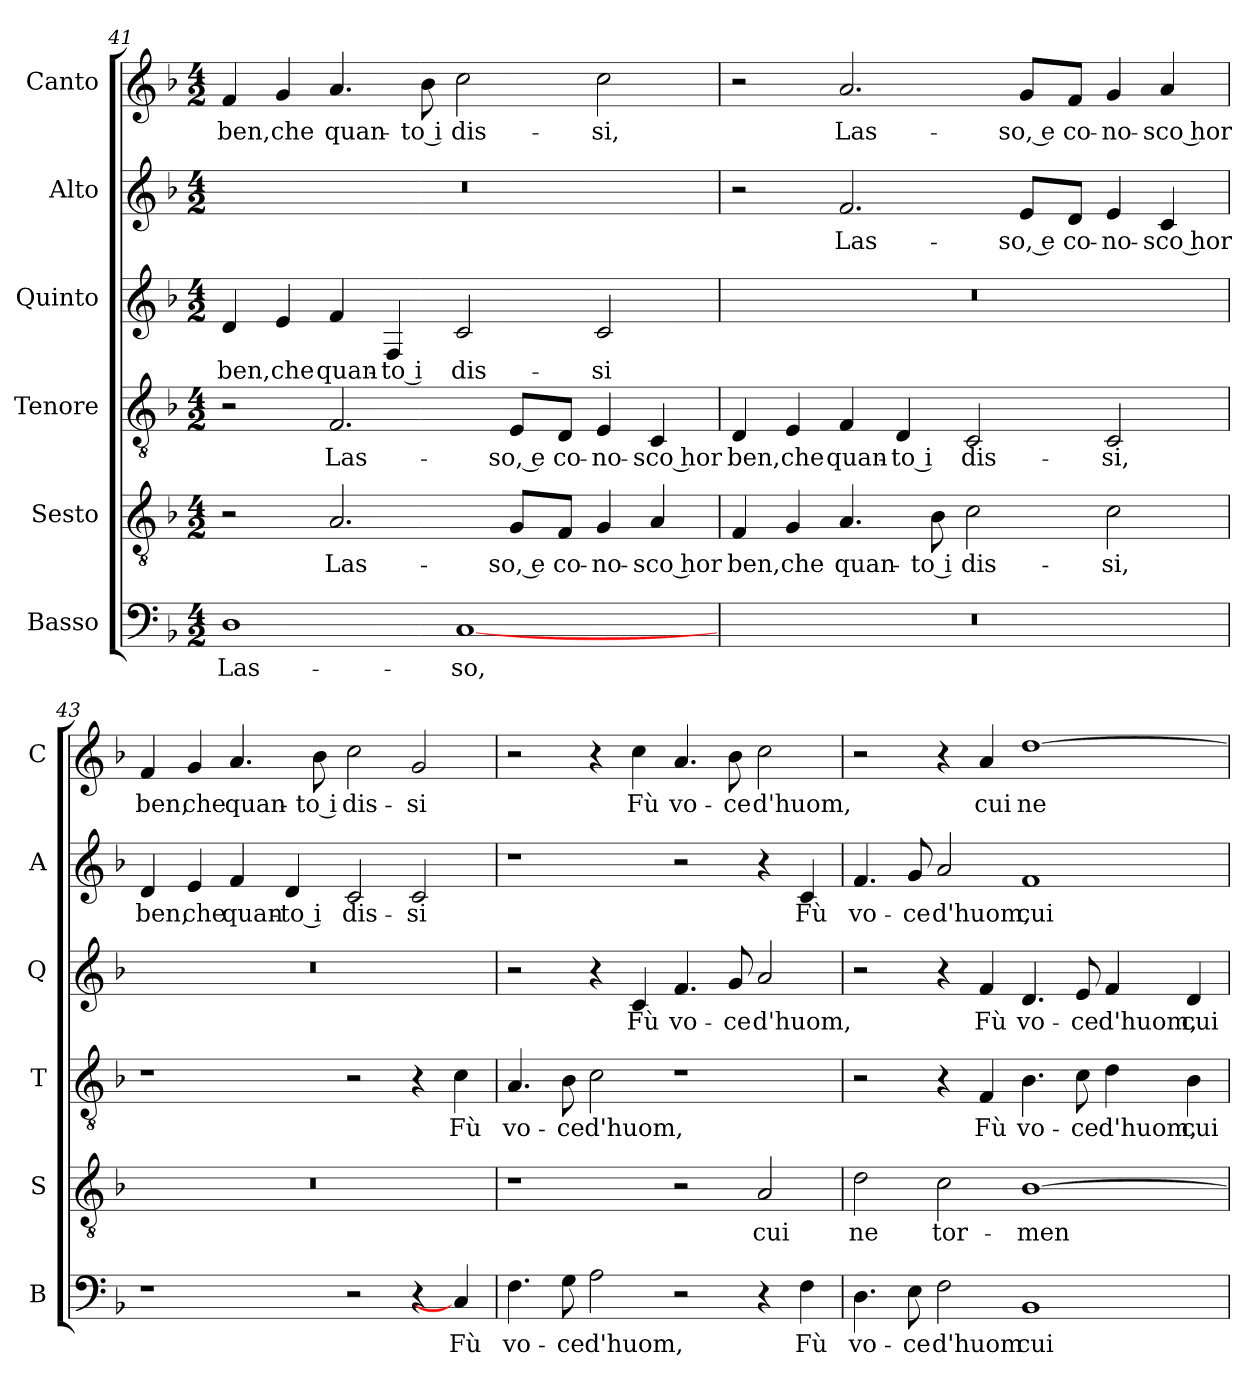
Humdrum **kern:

**kern	**text	**kern	**text	**kern	**text	**kern	**text	**kern	**text	**kern	**text
*part6	*part6	*part5	*part5	*part4	*part4	*part3	*part3	*part2	*part2	*part1	*part1
*staff6	*staff6	*staff5	*staff5	*staff4	*staff4	*staff3	*staff3	*staff2	*staff2	*staff1	*staff1
*I"Basso	*	*I"Sesto	*	*I"Tenore	*	*I"Quinto	*	*I"Alto	*	*I"Canto	*
*I'B	*	*I'S	*	*I'T	*	*I'Q	*	*I'A	*	*I'C	*
*clefF4	*	*clefGv2	*	*clefGv2	*	*clefG2	*	*clefG2	*	*clefG2	*
*k[b-]	*	*k[b-]	*	*k[b-]	*	*k[b-]	*	*k[b-]	*	*k[b-]	*
*d:	*	*d:	*	*d:	*	*d:	*	*d:	*	*d:	*
*M4/2	*	*M4/2	*	*M4/2	*	*M4/2	*	*M4/2	*	*M4/2	*
=41	=41	=41	=41	=41	=41	=41	=41	=41	=41	=41	=41
1D	Las-	2r	.	2r	.	4d	ben,	0r	.	4f	ben,
.	.	.	.	.	.	4e	che	.	.	4g	che
.	.	2.A	Las-	2.F	Las-	4f	quan-	.	.	4.a	quan-
.	.	.	.	.	.	4F	-to i	.	.	.	.
.	.	.	.	.	.	.	.	.	.	8b-	-to i
[1C	-so,	.	.	.	.	2c	dis-	.	.	2cc	dis-
.	.	8G/L	-so, e	8E/L	-so, e	.	.	.	.	.	.
.	.	8F/J	co-	8D/J	co-	.	.	.	.	.	.
.	.	4G	-no-	4E	-no-	2c	-si	.	.	2cc	-si,
.	.	4A	-sco hor	4C	-sco hor	.	.	.	.	.	.
=42	=42	=42	=42	=42	=42	=42	=42	=42	=42	=42	=42
0r	.	4F	ben,	4D	ben,	0r	.	2r	.	2r	.
.	.	4G	che	4E	che	.	.	.	.	.	.
.	.	4.A	quan-	4F	quan-	.	.	2.f	Las-	2.a	Las-
.	.	.	.	4D	-to i	.	.	.	.	.	.
.	.	8B-	-to i	.	.	.	.	.	.	.	.
.	.	2c	dis-	2C	dis-	.	.	.	.	.	.
.	.	.	.	.	.	.	.	8e/L	-so, e	8g/L	-so, e
.	.	.	.	.	.	.	.	8d/J	co-	8f/J	co-
.	.	2c	-si,	2C	-si,	.	.	4e	-no-	4g	-no-
.	.	.	.	.	.	.	.	4c	-sco hor	4a	-sco hor
=43	=43	=43	=43	=43	=43	=43	=43	=43	=43	=43	=43
1r	.	0r	.	1r	.	0r	.	4d	ben,	4f	ben,
.	.	.	.	.	.	.	.	4e	che	4g	che
.	.	.	.	.	.	.	.	4f	quan-	4.a	quan-
.	.	.	.	.	.	.	.	4d	-to i	.	.
.	.	.	.	.	.	.	.	.	.	8b-	-to i
2r	.	.	.	2r	.	.	.	2c	dis-	2cc	dis-
4r	.	.	.	4r	.	.	.	2c	-si	2g	-si
4C]	Fù	.	.	4c	Fù	.	.	.	.	.	.
=44	=44	=44	=44	=44	=44	=44	=44	=44	=44	=44	=44
4.F	vo-	1r	.	4.A	vo-	2r	.	1r	.	2r	.
8G	-ce	.	.	8B-	-ce	.	.	.	.	.	.
2A	d'huom,	.	.	2c	d'huom,	4r	.	.	.	4r	.
.	.	.	.	.	.	4c	Fù	.	.	4cc	Fù
2r	.	2r	.	1r	.	4.f	vo-	2r	.	4.a	vo-
.	.	.	.	.	.	8g	-ce	.	.	8b-	-ce
4r	.	2A	cui	.	.	2a	d'huom,	4r	.	2cc	d'huom,
4F	Fù	.	.	.	.	.	.	4c	Fù	.	.
=45	=45	=45	=45	=45	=45	=45	=45	=45	=45	=45	=45
4.D	vo-	2d	ne	2r	.	2r	.	4.f	vo-	2r	.
8E	-ce	.	.	.	.	.	.	8g	-ce	.	.
2F	d'huom	2c	tor-	4r	.	4r	.	2a	d'huom,	4r	.
.	.	.	.	4F	Fù	4f	Fù	.	.	4a	cui
1BB-	cui	[1B-	-men-	4.B-	vo-	4.d	vo-	1f	cui	[1dd	ne
.	.	.	.	8c	-ce	8e	-ce	.	.	.	.
.	.	.	.	4d	d'huom,	4f	d'huom,	.	.	.	.
.	.	.	.	4B-	cui	4d	cui	.	.	.	.
=	=	=	=	=	=	=	=	=	=	=	=
*-	*-	*-	*-	*-	*-	*-	*-	*-	*-	*-	*-
